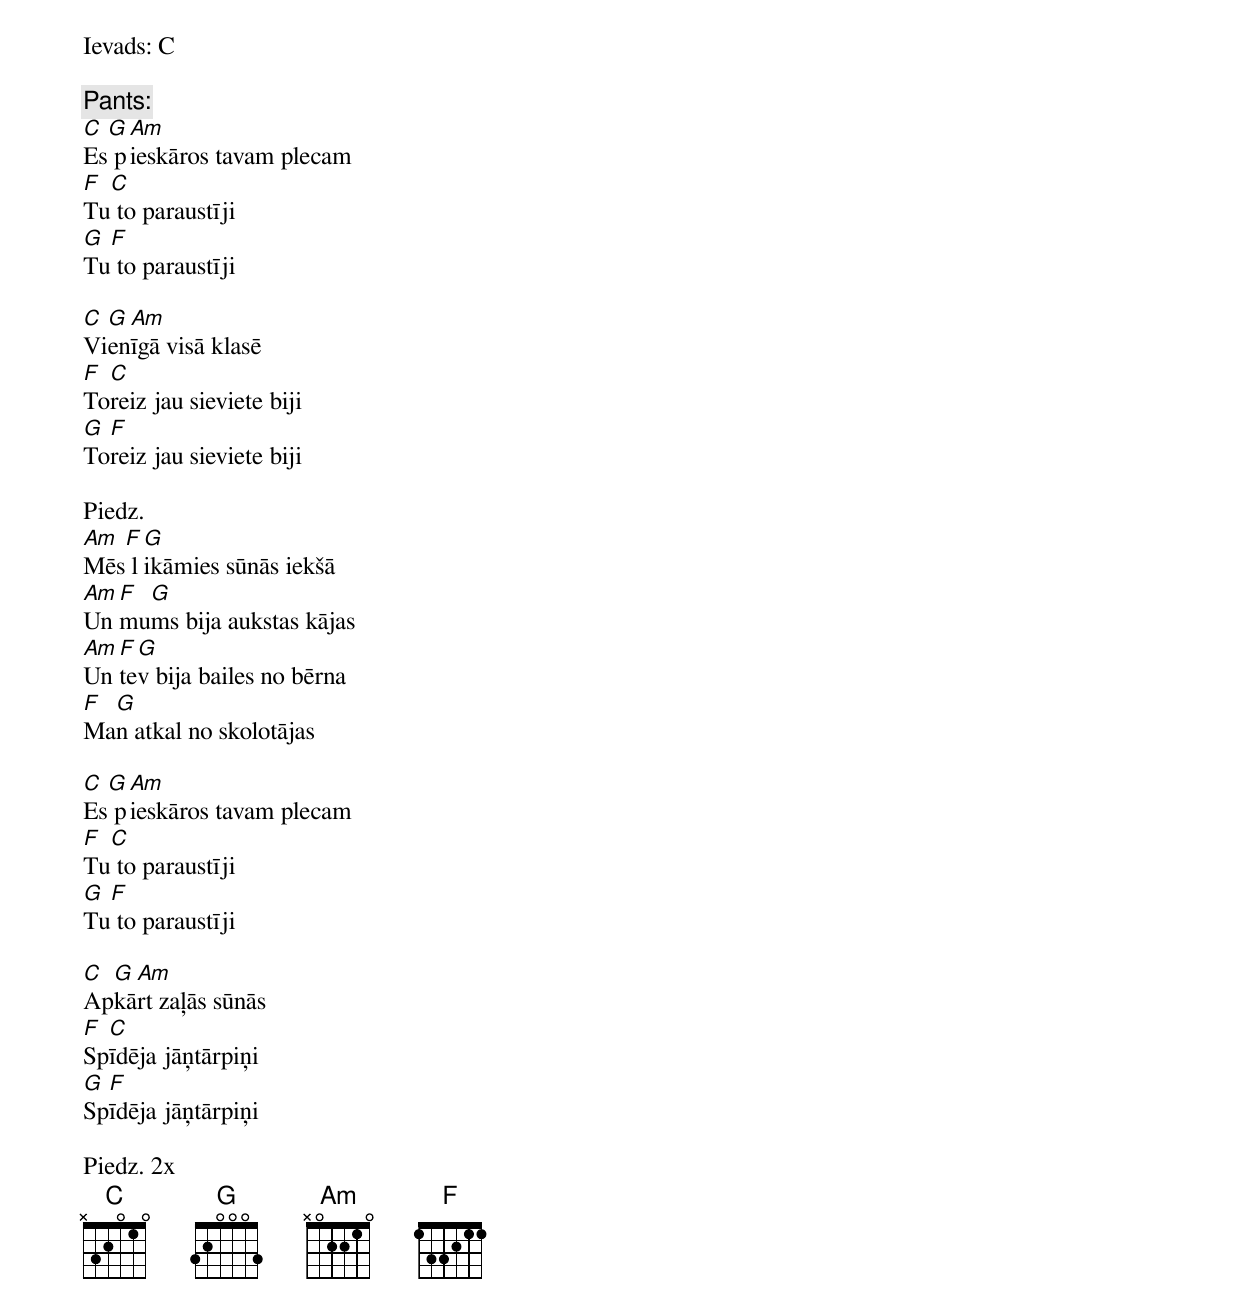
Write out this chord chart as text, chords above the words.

Ievads: C

Pants:
C G Am
Es pieskāros tavam plecam
F C
Tu to paraustīji
G F
Tu to paraustīji

C G Am
Vienīgā visā klasē
F C
Toreiz jau sieviete biji
G F
Toreiz jau sieviete biji

Piedz.
Am F G
Mēs likāmies sūnās iekšā
Am F G
Un mums bija aukstas kājas
Am F G
Un tev bija bailes no bērna
F G
Man atkal no skolotājas

C G Am
Es pieskāros tavam plecam
F C
Tu to paraustīji
G F
Tu to paraustīji

C G Am
Apkārt zaļās sūnās
F C
Spīdēja jāņtārpiņi
G F
Spīdēja jāņtārpiņi

Piedz. 2x
